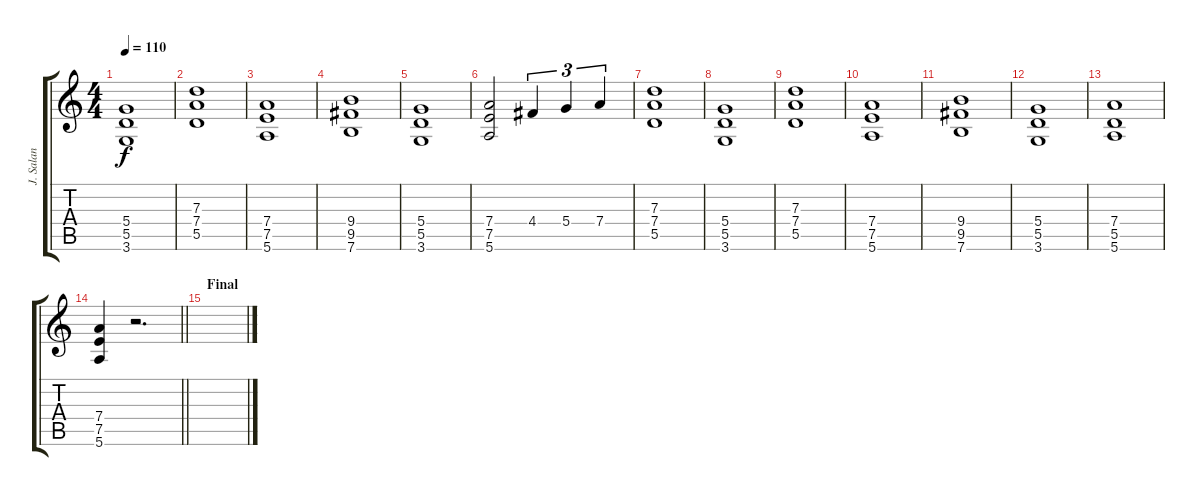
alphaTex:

\track ("J. Salan" "J. Salan") {instrument distortionguitar}
\staff {score tabs}
\tuning (E4 B3 G3 D3 A2 E2) {hide}
\ts (4 4)
\tempo 110
\clef g2
\ks c
(5.4 5.5 3.6).1{dy f} |
(7.3 7.4 5.5).1 |
(7.4 7.5 5.6).1 |
(9.4 9.5 7.6).1 |
(5.4 5.5 3.6).1 |
(7.4 7.5 5.6).2 4.4.4{tu (3 2)} 5.4.4{tu (3 2)} 7.4.4{tu (3 2)} |
(7.3 7.4 5.5).1 |
(5.4 5.5 3.6).1 |
(7.3 7.4 5.5).1 |
(7.4 7.5 5.6).1 |
(9.4 9.5 7.6).1 |
(5.4 5.5 3.6).1 |
(7.4 5.5 5.6).1 |
\barLineRight lightlight
(7.4 7.5 5.6).4 r.2{d} |
\section ("" "Final")
